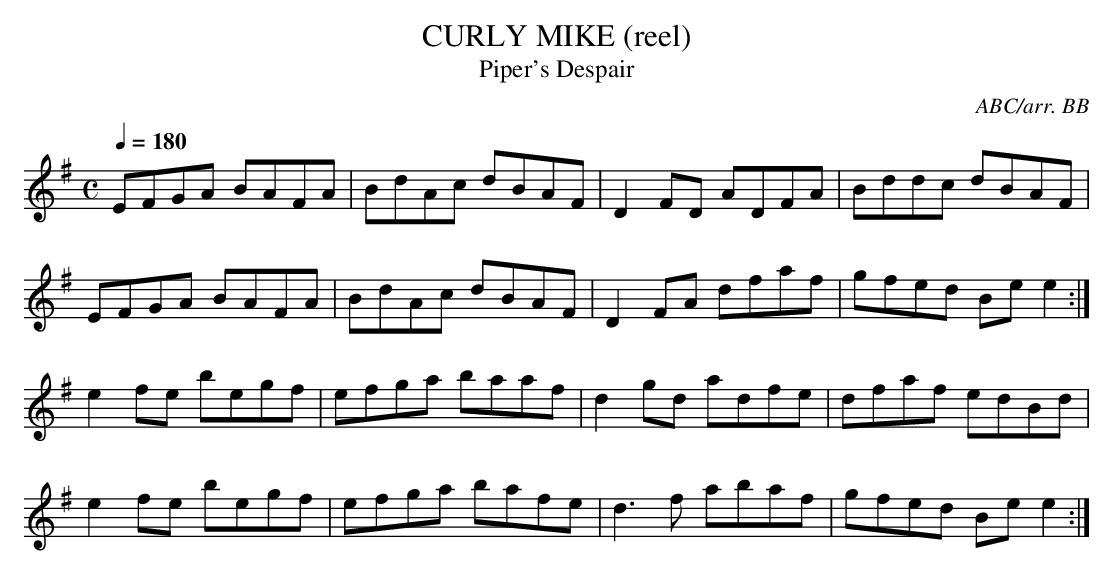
X:1
T:CURLY MIKE (reel)
T:Piper's Despair
C:ABC/arr. BB
produce a lot of desperate pipers!
L:1/8
Q:1/4=180
M:C
K:Em % source key = Dm
EFGA BAFA|BdAc dBAF|D2FD ADFA|Bddc dBAF|
EFGA BAFA|BdAc dBAF|D2FA dfaf|gfed Bee2:|
e2fe begf|efga baaf|d2gd adfe|dfaf edBd|
e2fe begf|efga bafe|d3f abaf|gfed Bee2:|
